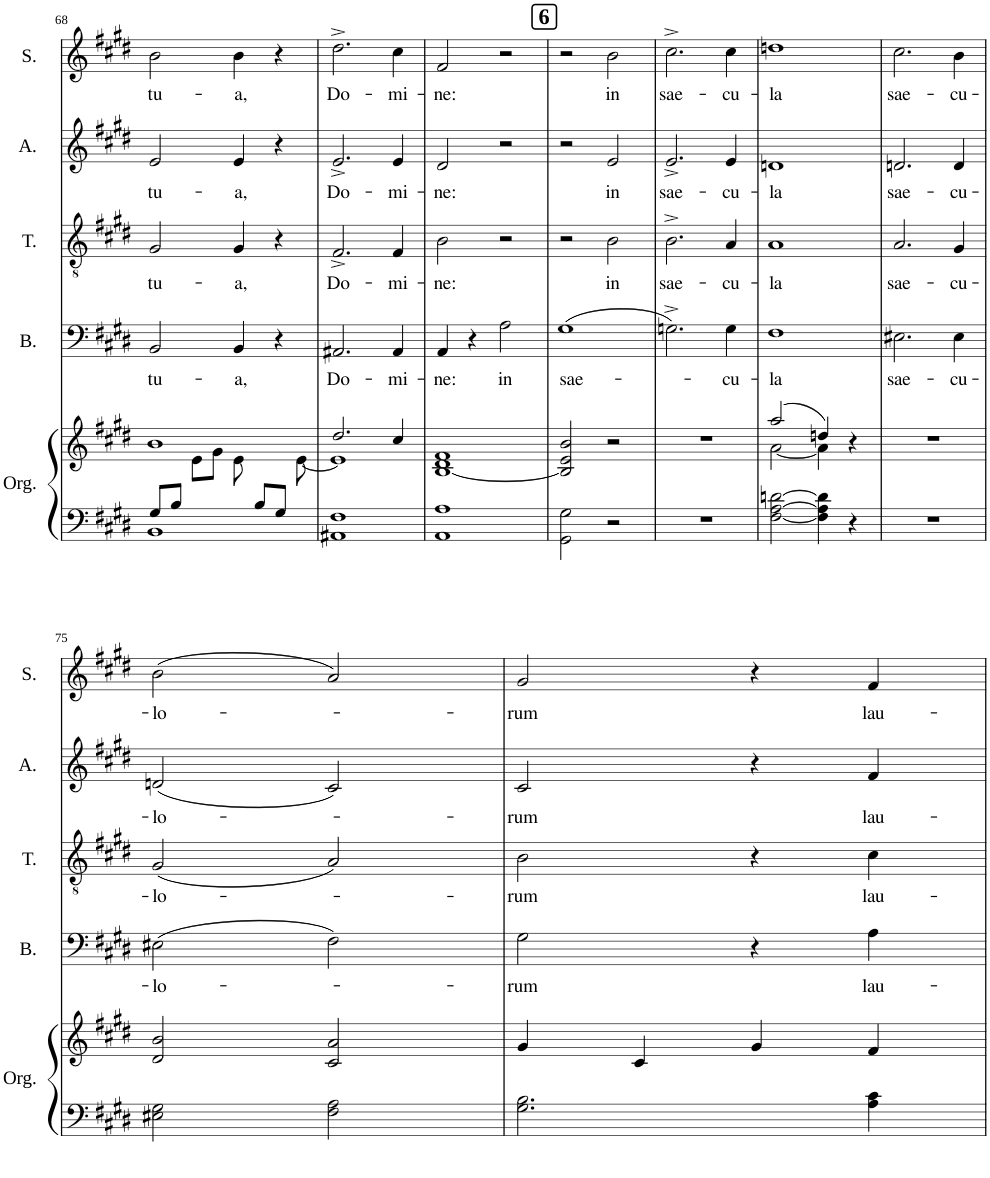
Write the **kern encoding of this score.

**kern	**kern	**kern	**text	**kern	**text	**kern	**text	**kern	**text
*part5	*part5	*part4	*part4	*part3	*part3	*part2	*part2	*part1	*part1
*staff6	*staff5	*staff4	*staff4	*staff3	*staff3	*staff2	*staff2	*staff1	*staff1
*I"Orgue	*	*I"Basse	*	*I"Ténor	*	*I"Alto	*	*I"Soprano	*
*I'Org.	*	*I'B.	*	*I'T.	*	*I'A.	*	*I'S.	*
!!LO:PB:g=z
*clefF4	*clefG2	*clefF4	*	*clefGv2	*	*clefG2	*	*clefG2	*
*k[f#c#g#d#]	*k[f#c#g#d#]	*k[f#c#g#d#]	*	*k[f#c#g#d#]	*	*k[f#c#g#d#]	*	*k[f#c#g#d#]	*
*E:	*E:	*E:	*	*	*	*E:	*	*E:	*
*M4/4	*M4/4	*M4/4	*	*M4/4	*	*M4/4	*	*M4/4	*
=68	=68	=68	=68	=68	=68	=68	=68	=68	=68
*^	*^	*	*	*	*	*	*	*	*
!	!	!	!	!	!LO:LY:b	!	!LO:LY:b	!	!LO:LY:b	!	!LO:LY:b
8G#/L	1BB	1b	4ryy	2BB/	tu-	2G#/	tu-	2e/	tu-	2b\	tu-
8B/J	.	.	.	.	.	.	.	.	.	.	.
4.ryy	.	.	8e\L	.	.	.	.	.	.	.	.
.	.	.	8g#\J	.	.	.	.	.	.	.	.
!	!	!	!	!	!LO:LY:b	!	!LO:LY:b	!	!LO:LY:b	!	!LO:LY:b
.	.	.	8e\	4BB/	-a,	4G#/	-a,	4e/	-a,	4b\	-a,
8B/L	.	.	4ryy	.	.	.	.	.	.	.	.
8G#/J	.	.	.	4r	.	4r	.	4r	.	4r	.
8ryy	.	.	[8e\	.	.	.	.	.	.	.	.
*v	*v	*	*	*	*	*	*	*	*	*	*
=69	=69	=69	=69	=69	=69	=69	=69	=69	=69	=69
!	!	!	!	!LO:LY:b	!	!LO:LY:b	!	!LO:LY:b	!	!LO:LY:b
1AA#X 1F#	2.dd#/	1e]	2.AA#X/	Do-	2.F#^/	Do-	2.e^/	Do-	2.dd#^\	Do-
!	!	!	!	!LO:LY:b	!	!LO:LY:b	!	!LO:LY:b	!	!LO:LY:b
.	4cc#/	.	4AA#/	-mi-	4F#/	-mi-	4e/	-mi-	4cc#\	-mi-
*	*v	*v	*	*	*	*	*	*	*	*
=70	=70	=70	=70	=70	=70	=70	=70	=70	=70
!	!	!	!LO:LY:b	!	!LO:LY:b	!	!LO:LY:b	!	!LO:LY:b
1AA 1A	[1B 1d# 1f#	4AA/	-ne:	2B\	-ne:	2d#/	-ne:	2f#/	-ne:
.	.	4r	.	.	.	.	.	.	.
!	!	!	!LO:LY:b	!	!	!	!	!	!
.	.	2A\	in	2r	.	2r	.	2r	.
!!LO:REH:place=s1:a:B:cj:fs=14:t=6
=71	=71	=71	=71	=71	=71	=71	=71	=71	=71
!	!	!	!LO:LY:b	!	!	!	!	!	!
2GG#\ 2G#\	2B/] 2e/ 2b/	(1G#	sae-	2r	.	2r	.	2r	.
!	!	!	!	!	!LO:LY:b	!	!LO:LY:b	!	!LO:LY:b
2r	2r	.	.	2B\	in	2e/	in	2b\	in
=72	=72	=72	=72	=72	=72	=72	=72	=72	=72
!	!	!	!	!	!LO:LY:b	!	!LO:LY:b	!	!LO:LY:b
1r	1r	2.Gn^\)	.	2.B^\	sae-	2.e^/	sae-	2.cc#^\	sae-
!	!	!	!LO:LY:b	!	!LO:LY:b	!	!LO:LY:b	!	!LO:LY:b
.	.	4G\	-cu-	4A/	-cu-	4e/	-cu-	4cc#\	-cu-
=73	=73	=73	=73	=73	=73	=73	=73	=73	=73
*	*^	*	*	*	*	*	*	*	*
!	!	!	!	!LO:LY:b	!	!LO:LY:b	!	!LO:LY:b	!	!LO:LY:b
[2F#\ [2A\ [2dn\	(2aa/	[2a\	1F#	-la	1A	-la	1dn	-la	1ddn	-la
4F#\] 4A\] 4d\]	4ddn/)	4a\]	.	.	.	.	.	.	.	.
4r	4r	4ryy	.	.	.	.	.	.	.	.
=74	=74	=74	=74	=74	=74	=74	=74	=74	=74	=74
!	!	!	!	!LO:LY:b	!	!LO:LY:b	!	!LO:LY:b	!	!LO:LY:b
*	*v	*v	*	*	*	*	*	*	*	*
1r	1r	2.E#X\	sae-	2.A/	sae-	2.dn/	sae-	2.cc#\	sae-
!	!	!	!LO:LY:b	!	!LO:LY:b	!	!LO:LY:b	!	!LO:LY:b
.	.	4E#\	-cu-	4G#/	-cu-	4d/	-cu-	4b\	-cu-
!!LO:LB:g=z
=75	=75	=75	=75	=75	=75	=75	=75	=75	=75
!	!	!	!LO:LY:b	!	!LO:LY:b	!	!LO:LY:b	!	!LO:LY:b
2E#X\ 2G#\	2d#/ 2b/	(2E#X\	-lo-	(2G#/	-lo-	(2dn/	-lo-	(2b\	-lo-
2F#\ 2A\	2c#/ 2a/	2F#\)	.	2A/)	.	2c#/)	.	2a/)	.
=76	=76	=76	=76	=76	=76	=76	=76	=76	=76
!	!	!	!LO:LY:b	!	!LO:LY:b	!	!LO:LY:b	!	!LO:LY:b
2.G#\ 2.B\	4g#/	2G#\	-rum	2B\	-rum	2c#/	-rum	2g#/	-rum
.	4c#/	.	.	.	.	.	.	.	.
.	4g#/	4r	.	4r	.	4r	.	4r	.
!	!	!	!LO:LY:b	!	!LO:LY:b	!	!LO:LY:b	!	!LO:LY:b
4A\ 4c#\	4f#/	4A\	lau-	4c#\	lau-	4f#/	lau-	4f#/	lau-
=	=	=	=	=	=	=	=	=	=
*-	*-	*-	*-	*-	*-	*-	*-	*-	*-
